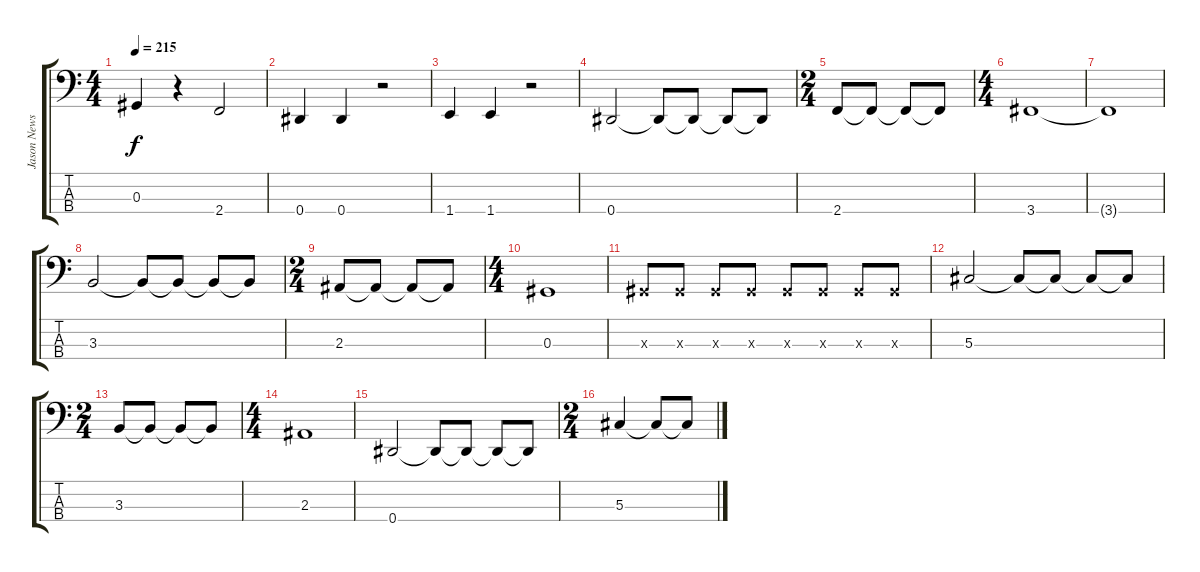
\track ("Jason Newsted" "Jason News") {instrument electricbasspick}
\staff {score tabs}
\tuning (Gb2 Db2 Ab1 Eb1) {hide}
\ts (4 4)
\tempo 215
\clef f4
\ks c
0.3.4{dy f} r.4 2.4.2 |
0.4.4 0.4.4 r.2 |
1.4.4 1.4.4 r.2 |
0.4.2 0.4{t}.8 0.4{t}.8 0.4{t}.8 0.4{t}.8 |
\ts (2 4)
2.4.8 2.4{t}.8 2.4{t}.8 2.4{t}.8 |
\ts (4 4)
3.4.1 |
3.4{t}.1 |
3.3.2 3.3{t}.8 3.3{t}.8 3.3{t}.8 3.3{t}.8 |
\ts (2 4)
2.3.8 2.3{t}.8 2.3{t}.8 2.3{t}.8 |
\ts (4 4)
0.3.1 |
0.3{x}.8 0.3{x}.8 0.3{x}.8 0.3{x}.8 0.3{x}.8 0.3{x}.8 0.3{x}.8 0.3{x}.8 |
5.3.2 5.3{t}.8 5.3{t}.8 5.3{t}.8 5.3{t}.8 |
\ts (2 4)
3.3.8 3.3{t}.8 3.3{t}.8 3.3{t}.8 |
\ts (4 4)
2.3.1 |
0.4.2 0.4{t}.8 0.4{t}.8 0.4{t}.8 0.4{t}.8 |
\ts (2 4)
5.3.4 5.3{t}.8 5.3{t}.8
